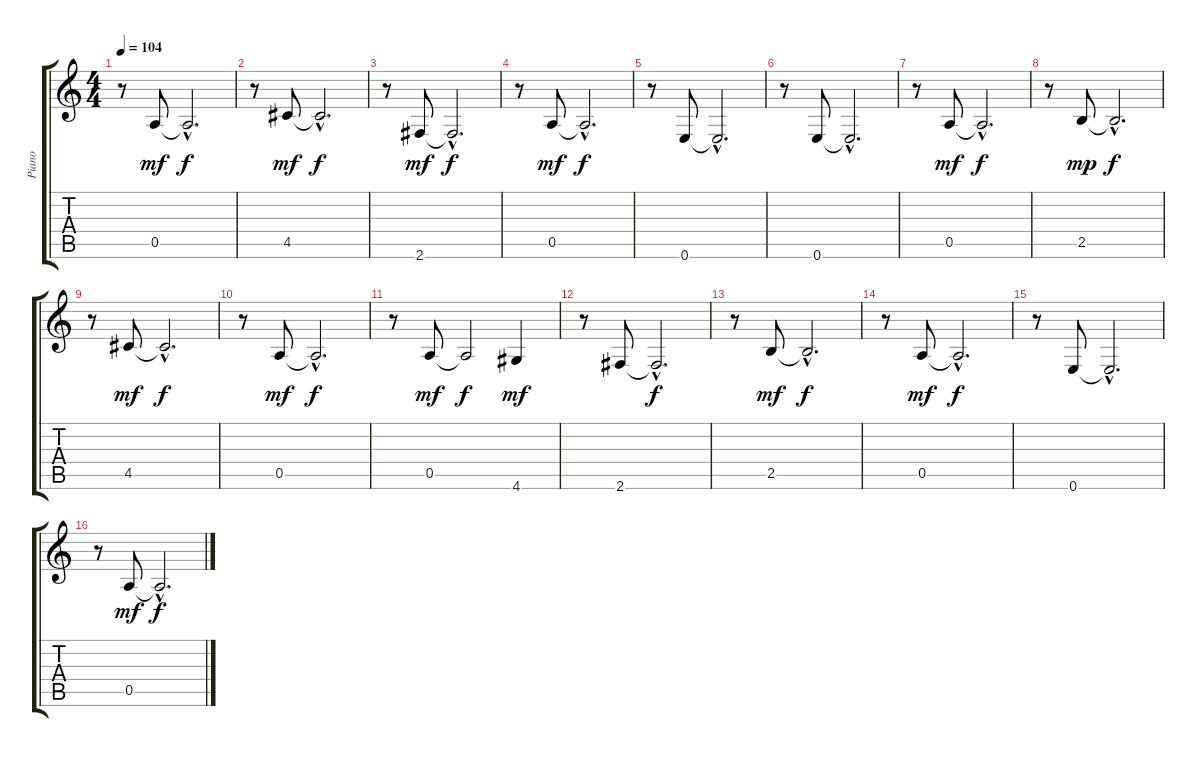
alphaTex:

\track ("Piano" "Piano") {instrument acousticgrandpiano}
\staff {score tabs}
\tuning (E5 B4 G4 D4 A3 E3) {hide}
\ts (4 4)
\tempo 104
\clef g2
\ks c
r.8{dy f} 0.5.8{dy mf} 0.5{hac t}.2{d dy f} |
r.8 4.5.8{dy mf} 4.5{hac t}.2{d dy f} |
r.8 2.6.8{dy mf} 2.6{hac t}.2{d dy f} |
r.8 0.5.8{dy mf} 0.5{hac t}.2{d dy f} |
r.8 0.6.8 0.6{hac t}.2{d} |
r.8 0.6.8 0.6{hac t}.2{d} |
r.8 0.5.8{dy mf} 0.5{hac t}.2{d dy f} |
r.8 2.5.8{dy mp} 2.5{hac t}.2{d dy f} |
r.8 4.5.8{dy mf} 4.5{hac t}.2{d dy f} |
r.8 0.5.8{dy mf} 0.5{hac t}.2{d dy f} |
r.8 0.5.8{dy mf} 0.5{t}.2{dy f} 4.6.4{dy mf} |
r.8 2.6.8 2.6{hac t}.2{d dy f} |
r.8 2.5.8{dy mf} 2.5{hac t}.2{d dy f} |
r.8 0.5.8{dy mf} 0.5{hac t}.2{d dy f} |
r.8 0.6.8 0.6{hac t}.2{d} |
r.8 0.5.8{dy mf} 0.5{hac t}.2{d dy f}
